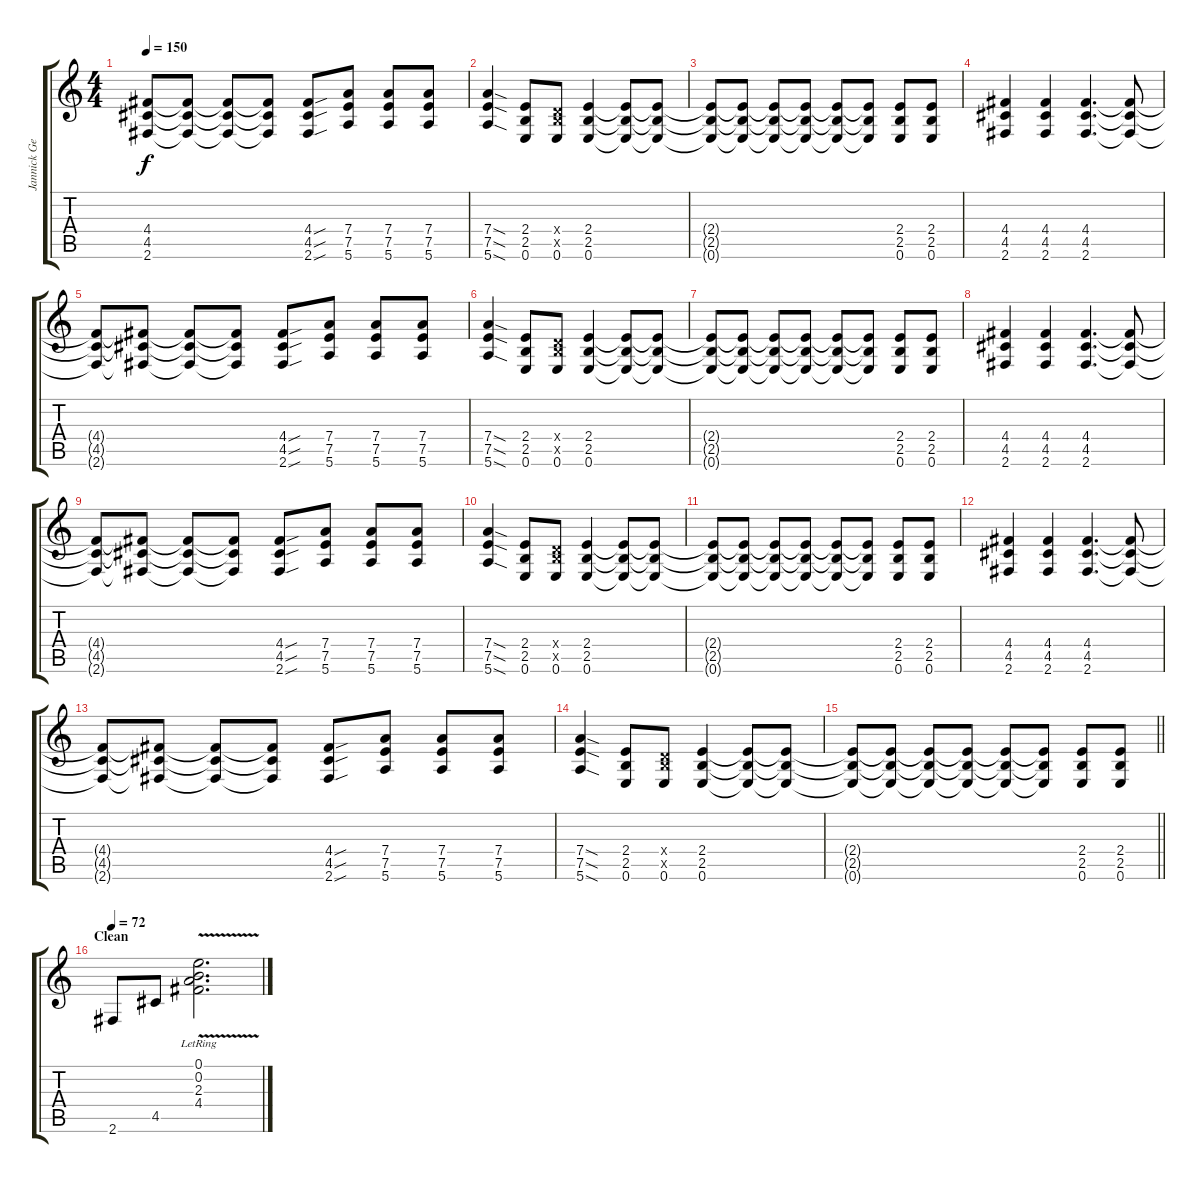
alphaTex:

\track ("Jannick Gers" "Jannick Ge") {instrument distortionguitar}
\staff {score tabs}
\tuning (E4 B3 G3 D3 A2 E2) {hide}
\ts (4 4)
\tempo 150
\clef g2
\ks c
(4.4{t} 4.5{t} 2.6{t}).8{dy f} (4.4{t} 4.5{t} 2.6{t}).8 (4.4{t} 4.5{t} 2.6{t}).8 (4.4{t} 4.5{t} 2.6{t}).8 (4.4{sou} 4.5{sou} 2.6{sou}).8 (7.4 7.5 5.6).8 (7.4 7.5 5.6).8 (7.4 7.5 5.6).8 |
(7.4{sod} 7.5{sod} 5.6{sod}).4 (2.4 2.5 0.6).8 (0.4{x} 2.5{x} 0.6).8 (2.4 2.5 0.6).4 (2.4{t} 2.5{t} 0.6{t}).8 (2.4{t} 2.5{t} 0.6{t}).8 |
(2.4{t} 2.5{t} 0.6{t}).8 (2.4{t} 2.5{t} 0.6{t}).8 (2.4{t} 2.5{t} 0.6{t}).8 (2.4{t} 2.5{t} 0.6{t}).8 (2.4{t} 2.5{t} 0.6{t}).8 (2.4{t} 2.5{t} 0.6{t}).8 (2.4 2.5 0.6).8 (2.4 2.5 0.6).8 |
(4.4 4.5 2.6).4 (4.4 4.5 2.6).4 (4.4 4.5 2.6).4{d} (4.4{t} 4.5{t} 2.6{t}).8 |
(4.4{t} 4.5{t} 2.6{t}).8 (4.4{t} 4.5{t} 2.6{t}).8 (4.4{t} 4.5{t} 2.6{t}).8 (4.4{t} 4.5{t} 2.6{t}).8 (4.4{sou} 4.5{sou} 2.6{sou}).8 (7.4 7.5 5.6).8 (7.4 7.5 5.6).8 (7.4 7.5 5.6).8 |
(7.4{sod} 7.5{sod} 5.6{sod}).4 (2.4 2.5 0.6).8 (0.4{x} 2.5{x} 0.6).8 (2.4 2.5 0.6).4 (2.4{t} 2.5{t} 0.6{t}).8 (2.4{t} 2.5{t} 0.6{t}).8 |
(2.4{t} 2.5{t} 0.6{t}).8 (2.4{t} 2.5{t} 0.6{t}).8 (2.4{t} 2.5{t} 0.6{t}).8 (2.4{t} 2.5{t} 0.6{t}).8 (2.4{t} 2.5{t} 0.6{t}).8 (2.4{t} 2.5{t} 0.6{t}).8 (2.4 2.5 0.6).8 (2.4 2.5 0.6).8 |
(4.4 4.5 2.6).4 (4.4 4.5 2.6).4 (4.4 4.5 2.6).4{d} (4.4{t} 4.5{t} 2.6{t}).8 |
(4.4{t} 4.5{t} 2.6{t}).8 (4.4{t} 4.5{t} 2.6{t}).8 (4.4{t} 4.5{t} 2.6{t}).8 (4.4{t} 4.5{t} 2.6{t}).8 (4.4{sou} 4.5{sou} 2.6{sou}).8 (7.4 7.5 5.6).8 (7.4 7.5 5.6).8 (7.4 7.5 5.6).8 |
(7.4{sod} 7.5{sod} 5.6{sod}).4 (2.4 2.5 0.6).8 (0.4{x} 2.5{x} 0.6).8 (2.4 2.5 0.6).4 (2.4{t} 2.5{t} 0.6{t}).8 (2.4{t} 2.5{t} 0.6{t}).8 |
(2.4{t} 2.5{t} 0.6{t}).8 (2.4{t} 2.5{t} 0.6{t}).8 (2.4{t} 2.5{t} 0.6{t}).8 (2.4{t} 2.5{t} 0.6{t}).8 (2.4{t} 2.5{t} 0.6{t}).8 (2.4{t} 2.5{t} 0.6{t}).8 (2.4 2.5 0.6).8 (2.4 2.5 0.6).8 |
(4.4 4.5 2.6).4 (4.4 4.5 2.6).4 (4.4 4.5 2.6).4{d} (4.4{t} 4.5{t} 2.6{t}).8 |
(4.4{t} 4.5{t} 2.6{t}).8 (4.4{t} 4.5{t} 2.6{t}).8 (4.4{t} 4.5{t} 2.6{t}).8 (4.4{t} 4.5{t} 2.6{t}).8 (4.4{sou} 4.5{sou} 2.6{sou}).8 (7.4 7.5 5.6).8 (7.4 7.5 5.6).8 (7.4 7.5 5.6).8 |
(7.4{sod} 7.5{sod} 5.6{sod}).4 (2.4 2.5 0.6).8 (0.4{x} 2.5{x} 0.6).8 (2.4 2.5 0.6).4 (2.4{t} 2.5{t} 0.6{t}).8 (2.4{t} 2.5{t} 0.6{t}).8 |
\barLineRight lightlight
(2.4{t} 2.5{t} 0.6{t}).8 (2.4{t} 2.5{t} 0.6{t}).8 (2.4{t} 2.5{t} 0.6{t}).8 (2.4{t} 2.5{t} 0.6{t}).8 (2.4{t} 2.5{t} 0.6{t}).8 (2.4{t} 2.5{t} 0.6{t}).8 (2.4 2.5 0.6).8 (2.4 2.5 0.6).8 |
\section ("" "Clean")
\tempo 72
2.6.8{instrument electricguitarclean} 4.5.8 (0.1{v lr} 0.2{v lr} 2.3{v lr} 4.4{v lr}).2{d}
